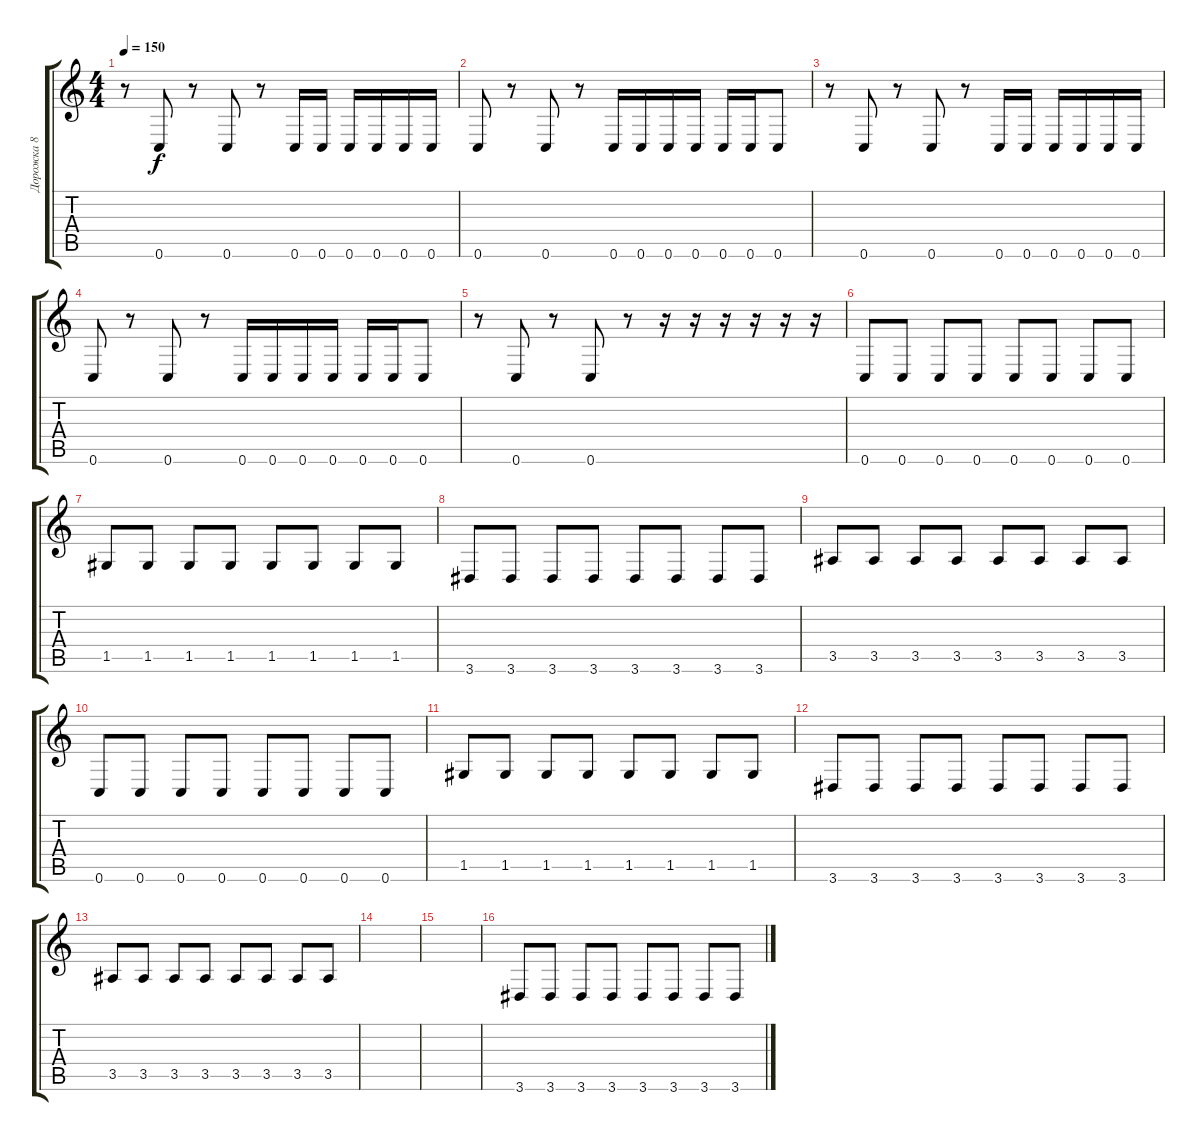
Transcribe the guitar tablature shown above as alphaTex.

\track ("Дорожка 8" "Дорожка 8") {instrument electricbasspick}
\staff {score tabs}
\tuning (D4 A3 F3 C3 G2 C2) {hide}
\ts (4 4)
\tempo 150
\clef g2
\ks c
r.8{dy f} 0.6.8 r.8 0.6.8 r.8 0.6.16 0.6.16 0.6.16 0.6.16 0.6.16 0.6.16 |
0.6.8 r.8 0.6.8 r.8 0.6.16 0.6.16 0.6.16 0.6.16 0.6.16 0.6.16 0.6.8 |
r.8 0.6.8 r.8 0.6.8 r.8 0.6.16 0.6.16 0.6.16 0.6.16 0.6.16 0.6.16 |
0.6.8 r.8 0.6.8 r.8 0.6.16 0.6.16 0.6.16 0.6.16 0.6.16 0.6.16 0.6.8 |
r.8 0.6.8 r.8 0.6.8 r.8 r.16 r.16 r.16 r.16 r.16 r.16 |
0.6.8 0.6.8 0.6.8 0.6.8 0.6.8 0.6.8 0.6.8 0.6.8 |
1.5.8 1.5.8 1.5.8 1.5.8 1.5.8 1.5.8 1.5.8 1.5.8 |
3.6.8 3.6.8 3.6.8 3.6.8 3.6.8 3.6.8 3.6.8 3.6.8 |
3.5.8 3.5.8 3.5.8 3.5.8 3.5.8 3.5.8 3.5.8 3.5.8 |
0.6.8 0.6.8 0.6.8 0.6.8 0.6.8 0.6.8 0.6.8 0.6.8 |
1.5.8 1.5.8 1.5.8 1.5.8 1.5.8 1.5.8 1.5.8 1.5.8 |
3.6.8 3.6.8 3.6.8 3.6.8 3.6.8 3.6.8 3.6.8 3.6.8 |
3.5.8 3.5.8 3.5.8 3.5.8 3.5.8 3.5.8 3.5.8 3.5.8 |
|
|
3.6.8 3.6.8 3.6.8 3.6.8 3.6.8 3.6.8 3.6.8 3.6.8
